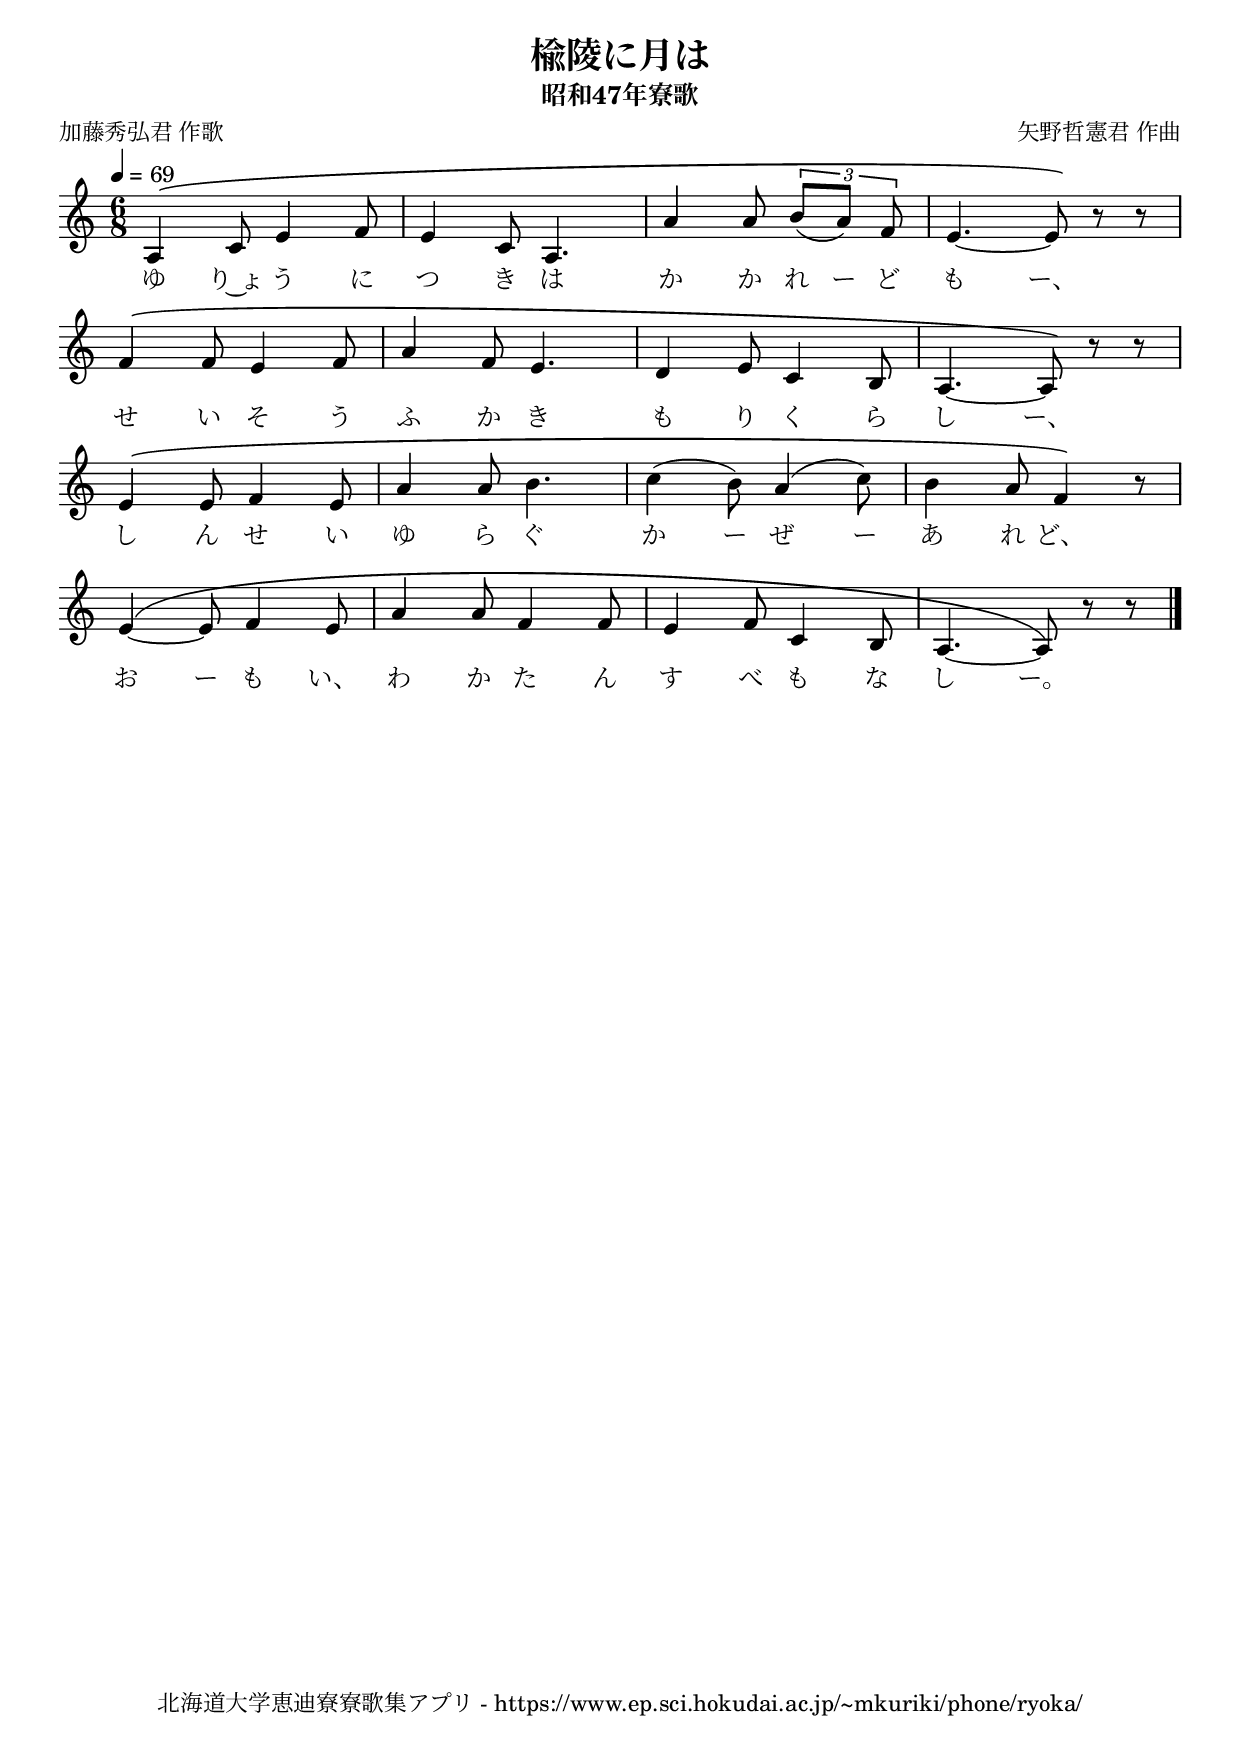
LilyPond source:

\version "2.18.2"

\paper {indent = 0}

\header {
  title = "楡陵に月は"
  subtitle = "昭和47年寮歌"
  composer = "矢野哲憲君 作曲"
  poet = "加藤秀弘君 作歌"
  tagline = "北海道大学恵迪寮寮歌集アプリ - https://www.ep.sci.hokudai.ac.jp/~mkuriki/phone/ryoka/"
}


melody = \relative c'{
  \tempo 4 = 69
  \autoBeamOff
  \numericTimeSignature
  \override BreathingSign.text = \markup { \musicglyph #"scripts.upedaltoe" } % ブレスの記号指定
  \key c \major
  \time 6/8
  \set melismaBusyProperties = #'()
  \phrasingSlurUp
  a4 \( c8 e4 f8 |
  e4 c8 a4. |
  a'4 a8 \tuplet 3/3 {b8 [(a8)] f8} |
  e4.~ e8 \) r8 r8 | \break
  f4 \( f8 e4 f8 |
  a4 f8 e4. |
  d4 e8 c4 b8 |
  a4. ~ a8 \) r8 r8 | \break
  e'4 \( e8 f4 e8 |
  a4 a8 b4. |
  c4 (b8) a4 (c8) |
  b4 a8 f4 \) r8 | \break
  e4 ~\( e8 f4 e8 |
  a4 a8 f4 f8 |
  e4 f8 c4 b8 |
  a4. ~ a8 \) r8 r8 
  \bar "|."
}

text = \lyricmode {
  ゆ り~ょ う に つ き は か か れ ー ど も ー、
  せ い そ う ふ か き も り く ら し ー、
  し ん せ い ゆ ら ぐ か ー ぜ ー あ れ ど、
  お ー も い、 わ か た ん す べ も な し ー。
}



\score {
  <<
    % ギターコード
    %{
    \new ChordNames \with {midiInstrument = #"acoustic guitar (nylon)"}{
      \set chordChanges = ##t
      \harmony
    }
    %}
    
    % メロディーライン
    \new Voice = "one"{\melody}
    % 歌詞
    \new Lyrics \lyricsto "one" \text
    % 太鼓
    % \new DrumStaff \with{
    %   \remove "Time_signature_engraver"
    %   drumStyleTable = #percussion-style
    %   \override StaffSymbol.line-count = #1
    %   \hide Stem
    % }
    % \drum
  >>
  
\midi {}
\layout {
  \context {
    \Score
    \remove "Bar_number_engraver"
  }
}

}